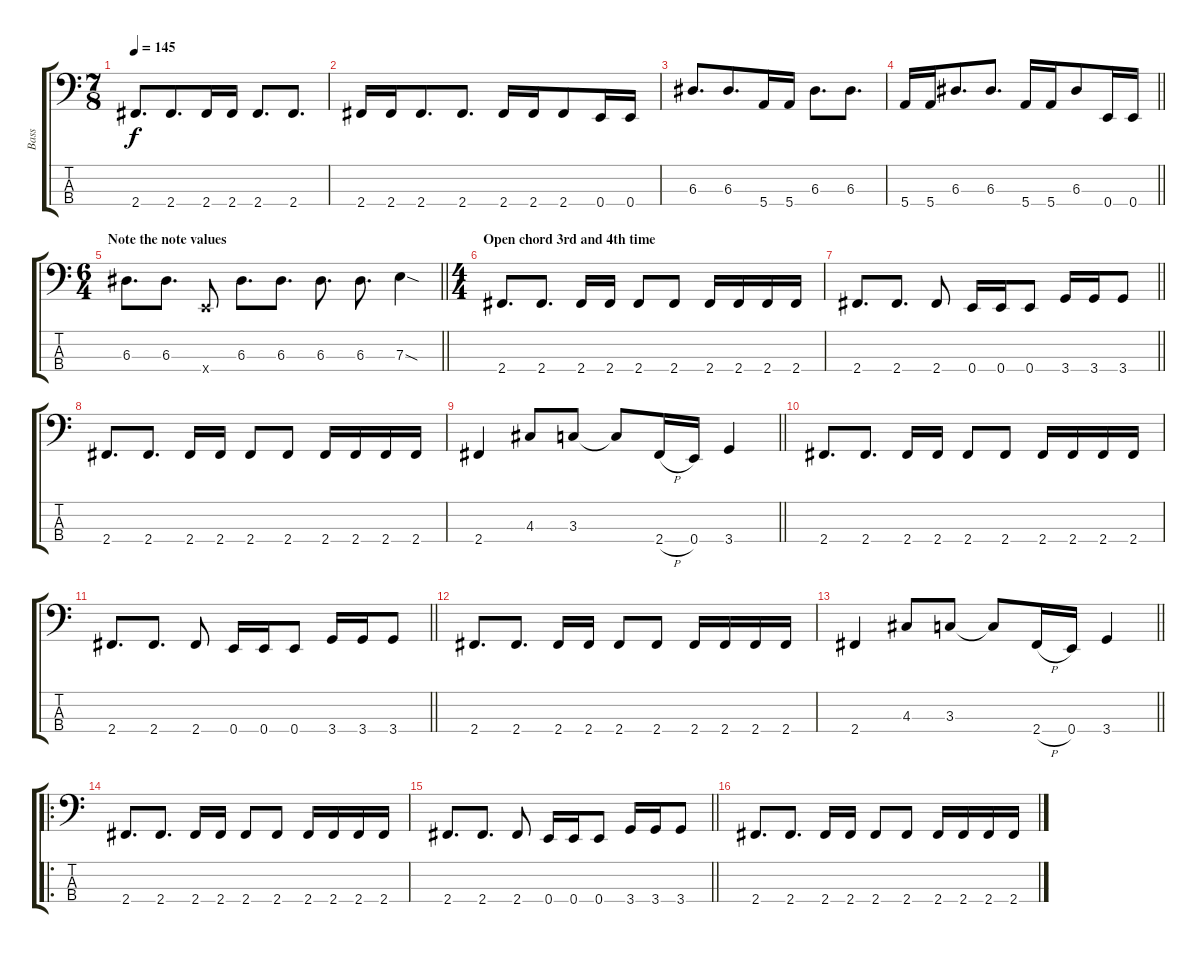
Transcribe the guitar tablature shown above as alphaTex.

\track ("Bass" "Bass") {instrument electricbassfinger}
\staff {score tabs}
\tuning (G2 D2 A1 E1) {hide}
\ts (7 8)
\tempo 145
\clef f4
\ks c
2.4.8{d dy f} 2.4.8{d} 2.4.16 2.4.16 2.4.8{d} 2.4.8{d} |
2.4.16 2.4.16 2.4.8{d} 2.4.8{d} 2.4.16 2.4.16 2.4.8 0.4.16 0.4.16 |
6.3.8{d} 6.3.8{d} 5.4.16 5.4.16 6.3.8{d} 6.3.8{d} |
\barLineRight lightlight
5.4.16 5.4.16 6.3.8{d} 6.3.8{d} 5.4.16 5.4.16 6.3.8 0.4.16 0.4.16 |
\ts (6 4)
\section ("" "Note the note values")
\barLineRight lightlight
6.3.8{d} 6.3.8{d} 0.4{x}.8 6.3.8{d} 6.3.8{d} 6.3.8{d} 6.3.8{d} 7.3{sod}.4 |
\ts (4 4)
\section ("" "Open chord 3rd and 4th time")
2.4.8{d} 2.4.8{d} 2.4.16 2.4.16 2.4.8 2.4.8 2.4.16 2.4.16 2.4.16 2.4.16 |
\barLineRight lightlight
2.4.8{d} 2.4.8{d} 2.4.8 0.4.16 0.4.16 0.4.8 3.4.16 3.4.16 3.4.8 |
2.4.8{d} 2.4.8{d} 2.4.16 2.4.16 2.4.8 2.4.8 2.4.16 2.4.16 2.4.16 2.4.16 |
\barLineRight lightlight
2.4.4 4.3.8 3.3.8 3.3{t}.8 2.4{h}.16 0.4.16 3.4.4 |
2.4.8{d} 2.4.8{d} 2.4.16 2.4.16 2.4.8 2.4.8 2.4.16 2.4.16 2.4.16 2.4.16 |
\barLineRight lightlight
2.4.8{d} 2.4.8{d} 2.4.8 0.4.16 0.4.16 0.4.8 3.4.16 3.4.16 3.4.8 |
2.4.8{d} 2.4.8{d} 2.4.16 2.4.16 2.4.8 2.4.8 2.4.16 2.4.16 2.4.16 2.4.16 |
\barLineRight lightlight
2.4.4 4.3.8 3.3.8 3.3{t}.8 2.4{h}.16 0.4.16 3.4.4 |
\ro
2.4.8{d} 2.4.8{d} 2.4.16 2.4.16 2.4.8 2.4.8 2.4.16 2.4.16 2.4.16 2.4.16 |
\barLineRight lightlight
2.4.8{d} 2.4.8{d} 2.4.8 0.4.16 0.4.16 0.4.8 3.4.16 3.4.16 3.4.8 |
2.4.8{d} 2.4.8{d} 2.4.16 2.4.16 2.4.8 2.4.8 2.4.16 2.4.16 2.4.16 2.4.16
